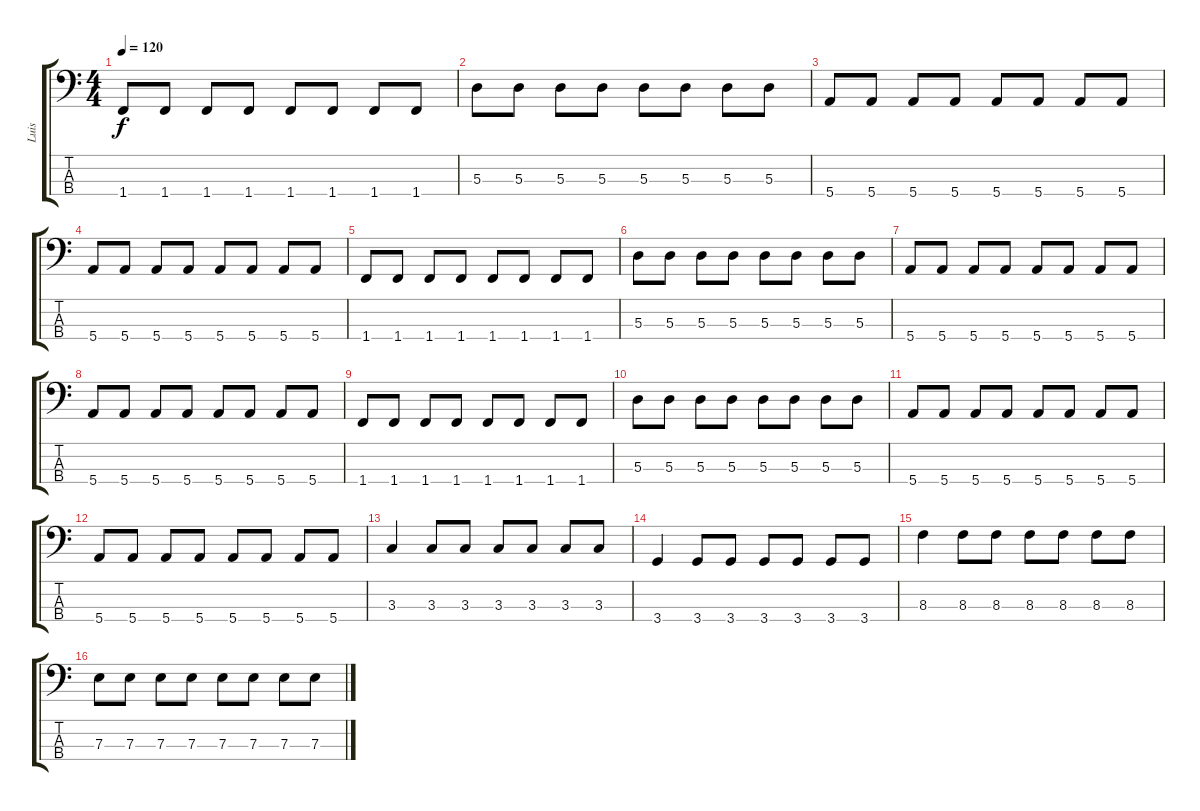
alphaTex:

\track ("Luis" "Luis") {instrument electricbassfinger}
\staff {score tabs}
\tuning (G2 D2 A1 E1) {hide}
\ts (4 4)
\tempo 120
\clef f4
\ks c
1.4.8{dy f} 1.4.8 1.4.8 1.4.8 1.4.8 1.4.8 1.4.8 1.4.8 |
5.3.8 5.3.8 5.3.8 5.3.8 5.3.8 5.3.8 5.3.8 5.3.8 |
5.4.8 5.4.8 5.4.8 5.4.8 5.4.8 5.4.8 5.4.8 5.4.8 |
5.4.8 5.4.8 5.4.8 5.4.8 5.4.8 5.4.8 5.4.8 5.4.8 |
1.4.8 1.4.8 1.4.8 1.4.8 1.4.8 1.4.8 1.4.8 1.4.8 |
5.3.8 5.3.8 5.3.8 5.3.8 5.3.8 5.3.8 5.3.8 5.3.8 |
5.4.8 5.4.8 5.4.8 5.4.8 5.4.8 5.4.8 5.4.8 5.4.8 |
5.4.8 5.4.8 5.4.8 5.4.8 5.4.8 5.4.8 5.4.8 5.4.8 |
1.4.8 1.4.8 1.4.8 1.4.8 1.4.8 1.4.8 1.4.8 1.4.8 |
5.3.8 5.3.8 5.3.8 5.3.8 5.3.8 5.3.8 5.3.8 5.3.8 |
5.4.8 5.4.8 5.4.8 5.4.8 5.4.8 5.4.8 5.4.8 5.4.8 |
5.4.8 5.4.8 5.4.8 5.4.8 5.4.8 5.4.8 5.4.8 5.4.8 |
3.3.4 3.3.8 3.3.8 3.3.8 3.3.8 3.3.8 3.3.8 |
3.4.4 3.4.8 3.4.8 3.4.8 3.4.8 3.4.8 3.4.8 |
8.3.4 8.3.8 8.3.8 8.3.8 8.3.8 8.3.8 8.3.8 |
7.3.8 7.3.8 7.3.8 7.3.8 7.3.8 7.3.8 7.3.8 7.3.8
